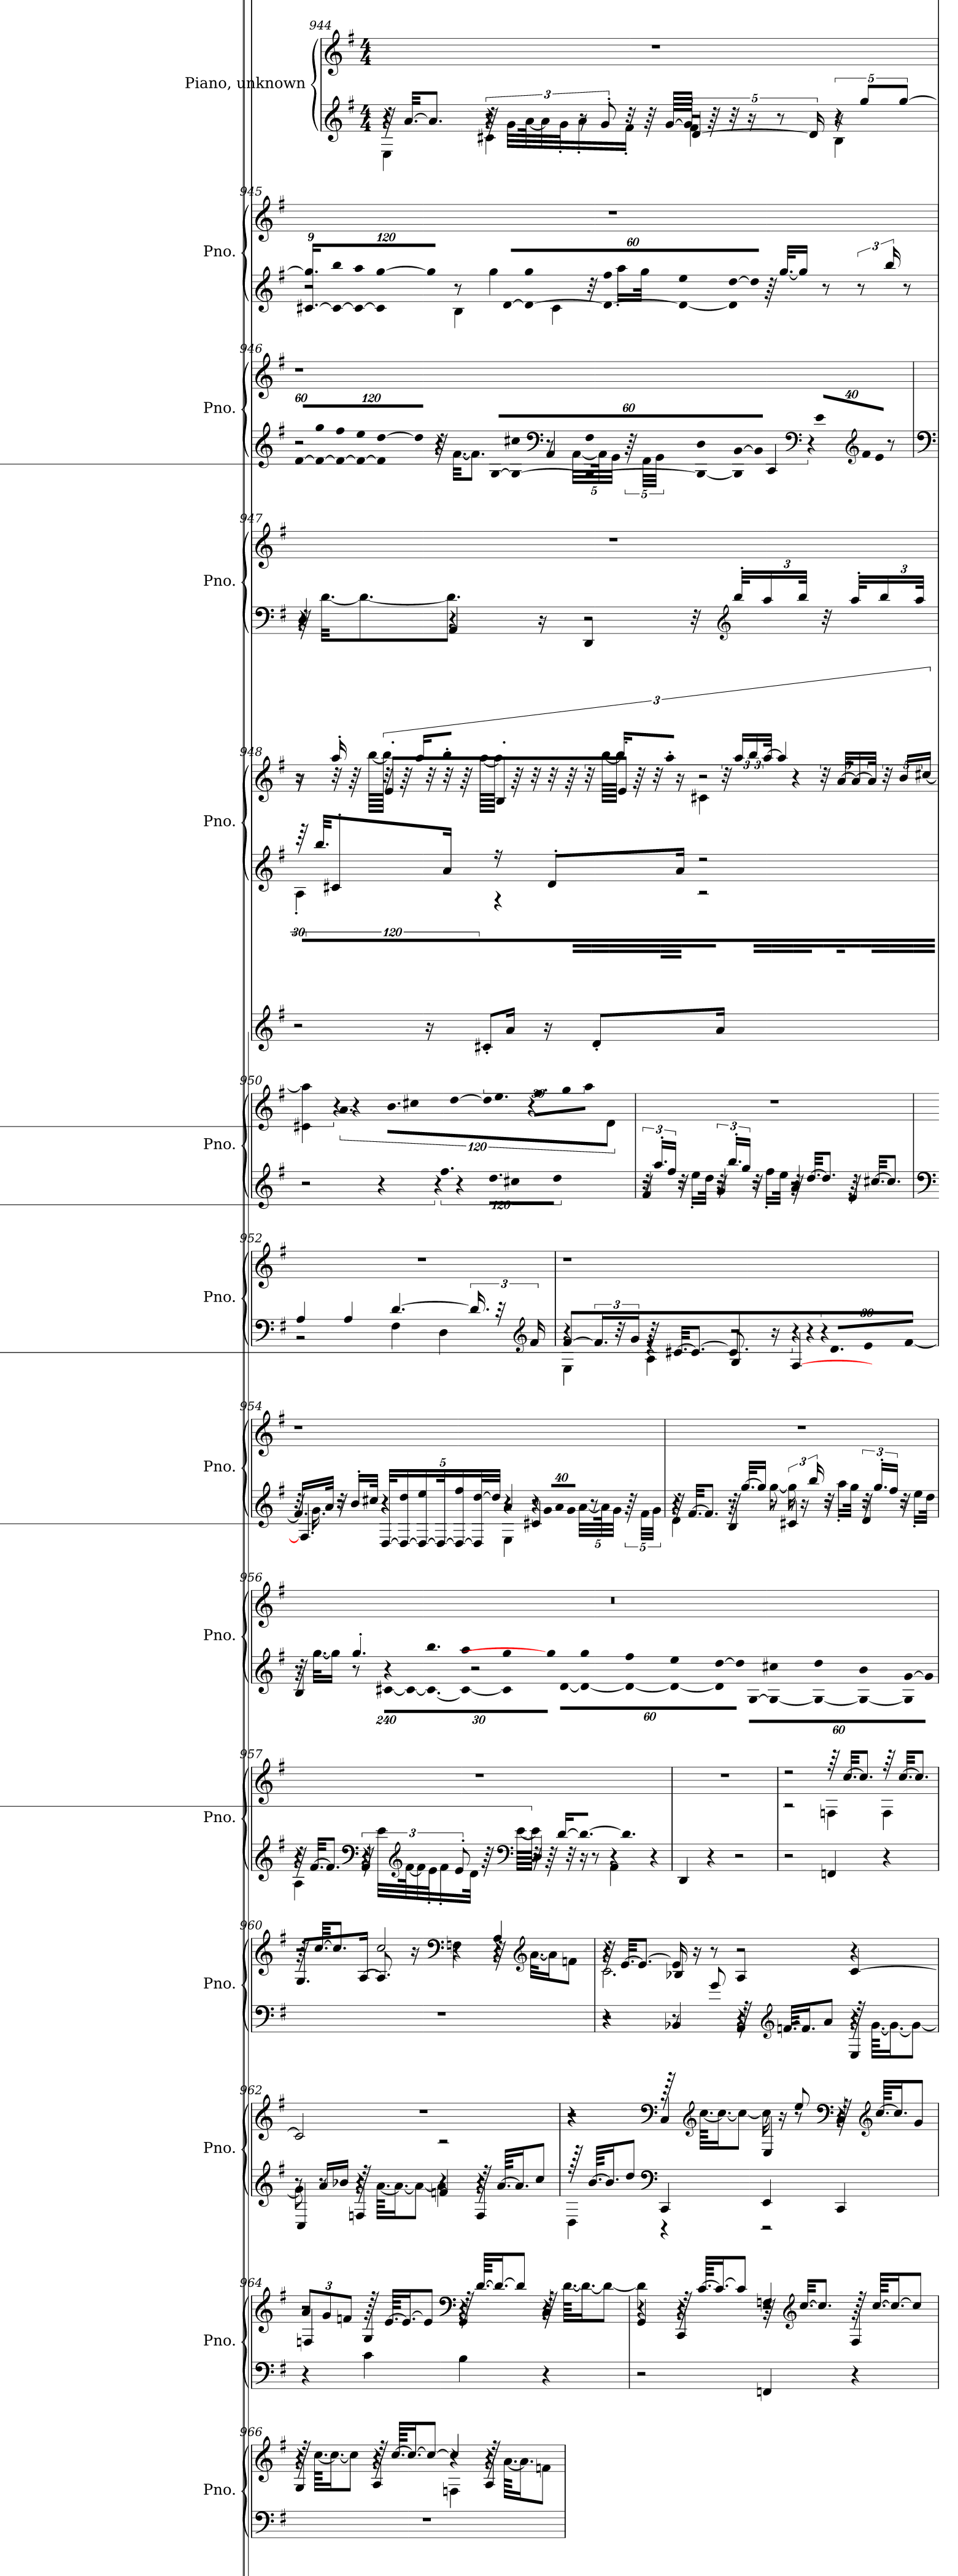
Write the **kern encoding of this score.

**kern	**kern
*part1	*part1
*staff2	*staff1
*I"Piano, unknown	*
*I'Pno.	*
!!LO:LB:g=z
*clefG2	*clefG2
*k[f#]	*k[f#]
*M4/4	*M4/4
=944	=944
*^	*
*	*^	*
*	*	*^	*
64r	4E\	4r	4r	1r
[32.a/KKL	.	.	.	.
8.a/J]	.	.	.	.
6r	64r	8r	4c#X\	.
.	32g\LLL	.	.	.
.	[64a\K	.	.	.
.	32a\]	.	.	.
.	32g'\J	.	.	.
.	16a'\	16r	.	.
12g'/	.	.	.	.
.	16f#'\JJ	32r	.	.
.	.	64r	.	.
.	.	[64g/LLLL	.	.
[5d/	4f#\	64g/JJJJ]	2r	.
.	.	64r	.	.
.	.	32r	.	.
.	.	16r	.	.
.	.	8r	.	.
20d/]	.	.	.	.
20r	4B\	4r	.	.
10gg/L	.	.	.	.
[10gg/J	.	.	.	.
*v	*v	*v	*v	*
!!LO:LB:g=z
=945	=945
*Xbrackettup	*
*^	*
*	*^	*
[18.c#X/ 18.gg/]LL	2r	2r	1r
!LO:N:vis=16	!	!	!
1920%107c#/_ 1920%107bb/	.	.	.
!LO:N:vis=16	!	!	!
1920%107c#/_ 1920%107aa/	.	.	.
!LO:N:vis=32	!	!	!
1920%53c#/] [1920%53gg/L	.	.	.
!LO:N:vis=32	!	!	!
1920%53gg/JJJ]	.	.	.
!LO:N:vis=32	!	!	!
[1920%53d/KLL	.	.	.
!LO:N:vis=16	!	!	!
1920%107d/_ 1920%107gg/	.	.	.
!LO:N:vis=16	!	!	!
1920%107d/_ 1920%107ff#/	.	.	.
!LO:N:vis=16	!	!	!
1920%107d/_ 1920%107ee/	.	.	.
!LO:N:vis=32	!	!	!
1920%53d/] [1920%53dd/L	.	.	.
!LO:N:vis=32	!	!	!
1920%53dd/JJJ]	.	.	.
64r	8r	4B\	.
[32.gg/KLL	.	.	.
16gg/JJ]	.	.	.
8r	4gg\	.	.
*brackettup	*	*	*
12r	.	4c#\	.
24bb/	.	.	.
8r	32r	.	.
.	16aa'\LL	.	.
.	32gg\JJk	.	.
!!LO:LB:g=z
=946	=946	=946	=946
*Xbrackettup	*	*	*
!LO:N:vis=32	!	!	!
[1920%53d/KLL	2r	2r	1r
!LO:N:vis=16	!	!	!
1920%107d/_ 1920%107gg/	.	.	.
!LO:N:vis=16	!	!	!
1920%107d/_ 1920%107ff#/	.	.	.
!LO:N:vis=16	!	!	!
1920%107d/_ 1920%107ee/	.	.	.
!LO:N:vis=32	!	!	!
1920%53d/] [1920%53dd/L	.	.	.
!LO:N:vis=32	!	!	!
1920%53dd/JJJ]	.	.	.
!LO:N:vis=32	!	!	!
[1920%53G/KLL	.	.	.
!LO:N:vis=16	!	!	!
1920%107G/_ 1920%107cc#X/	.	.	.
!LO:N:vis=16	!	!	!
1920%107G/_ 1920%107dd/	.	.	.
!LO:N:vis=16	!	!	!
1920%107G/_ 1920%107b/	.	.	.
!LO:N:vis=32	!	!	!
1920%53G/] [1920%53g/L	.	.	.
!LO:N:vis=32	!	!	!
1920%53g/JJJ]	.	.	.
4A/	64r	4r	.
.	[32.f#\KKL	.	.
.	8.f#\J]	.	.
*clefF4	*	*	*
*brackettup	*	*	*
!LO:N:vis=64	!	!	!
960%17r	8r	4AA/	.
!LO:N:vis=32	!	!	!
640%23e/LLL	.	.	.
*clefG2	*	*	*
!LO:N:vis=32	!	!	!
640%23f#/	.	.	.
!LO:N:vis=32	!	!	!
640%23e/JJJ	.	.	.
.	[40f#\LLL	.	.
8r	.	.	.
.	80f#\K]	.	.
.	40e\JJJ	.	.
.	80r	.	.
.	40d\LLL	.	.
.	40e\JJJ	.	.
.	1920ryy	1920ryy	1920ryy
!!LO:PB:g=z
=947	=947	=947	=947
*clefF4	*	*	*
4r	64r	4D/	1r
.	[32.d\KKL	.	.
.	8.d\_	.	.
4AA/	8.d\J]	4r	.
.	16r	.	.
4DD/	2r	2r	.
32r	.	.	.
*clefG2	*	*	*
32bb'/KLL	.	.	.
*Xbrackettup	*	*	*
24aa/	.	.	.
48bb/JJk	.	.	.
32r	.	.	.
32aa'/KLL	.	.	.
24bb/	.	.	.
48aa/JJk	.	.	.
*	*v	*v	*
!!LO:LB:g=z
=948	=948	=948
*	*	*^
*	*	*	*^
64r	4A'\	16r	16r	8r
32.bb/KKL	.	.	.	.
8c#X'/	.	16aa'/	32r	.
.	.	.	64r	.
.	.	.	[64bb\LLLL	.
.	.	48r	64bb\JJJJ]	8e'/L
.	.	.	64r	.
.	.	24aa/LL	.	.
.	.	.	32r	.
16a/Jk	.	16bb'/JJ	32r	.
.	.	.	64r	.
.	.	.	[64aa\LLLL	.
16r	4r	48r	64aa\JJJJ]	8B'/
.	.	.	64r	.
.	.	24bb/LL	.	.
.	.	.	32r	.
8d'/L	.	16aa'/JJ	32r	.
.	.	.	64r	.
.	.	.	[64bb\LLLL	.
.	.	48r	64bb\JJJJ]	8e'/J
.	.	.	64r	.
.	.	24aa/LL	.	.
.	.	.	32r	.
*	*	*Xbrackettup	*	*
16a/Jk	.	24bb/	16r	.
.	.	[48aa/JJk	.	.
2r	2r	4aa/]	4c#X\	2r
*	*	*brackettup	*	*
.	.	40r	4r	.
.	.	[40a/KLL	.	.
.	.	20a/_	.	.
.	.	40a/JJk]	.	.
.	.	40r	.	.
.	.	20b/LL	.	.
.	.	[20cc#X/JJ	.	.
*v	*v	*	*	*
!!LO:LB:g=z	!!	!!
=949	=949	=949	=949
!	!LO:N:vis=64	!	!
2r	960%17cc#/KLLL]	4r	2r
!	!LO:N:vis=32.	!	!
.	1920%103dd/JJJ	.	.
!	!LO:N:vis=64	!	!
.	960%17r	.	.
!	!LO:N:vis=32.	!	!
.	1920%103ee/KLL	.	.
!	!LO:N:vis=16	!	!
.	1920%137ff#/	.	.
!	!LO:N:vis=32	!	!
.	[640%23gg#X/JJk	.	.
.	32gg#/LLL]	8r	.
.	32bb'/	.	.
.	32.aa'/	.	.
.	[64bb/L	.	.
.	96bb/JJJJ]	16r	.
.	96r	.	.
.	24aa/LL	.	.
.	16bb'/JJ	32r	.
.	.	64r	.
.	.	[64aa\LLLL	.
16r	[40A/LLL	64aa\JJJJ]	8r
.	.	64r	.
.	40A/] 40bb/JJJ	.	.
.	.	32r	.
.	20r	.	.
8c#X'/L	.	16aa'\KL	.
.	40bb/	.	.
.	32r	8e'\J	16r
.	32aa'/KLL	.	.
16a/Jk	16bb'/JJ	.	32r
.	.	.	64r
.	.	.	[64aa/LLLL
16r	64r	16.B'\	64aa/JJJJ]
.	32.bb/KLL	.	64r
.	.	.	32r
8d'/L	16aa'/	.	16r
.	.	64r	.
.	.	[64bb\LLLL	.
.	[40e/L	64bb\JJJJ]	8r
.	.	64r	.
.	40e/] 40aa/JJJ	.	.
.	.	32r	.
.	80r	.	.
16a/Jk	40bb/	16r	.
.	80r	.	.
.	[40aa/	.	.
*	*v	*v	*v
!!LO:LB:g=z
=950	=950
2r	4c#X\ 4aa\]
!	!LO:N:vis=64
.	960%17r
!	!LO:N:vis=32.
.	1920%103a/
!	!LO:N:vis=64
.	960%17r
!	!LO:N:vis=32.
.	1920%103b\KLL
!	!LO:N:vis=16
.	1920%137cc#X\
!	!LO:N:vis=32
.	[640%23dd\L
!	!LO:N:vis=64
4r	960%17dd\K]
!	!LO:N:vis=32.
.	1920%103ee\JJJ
!	!LO:N:vis=64
.	960%17r
!	!LO:N:vis=32.
.	1920%103ff#\KLL
!	!LO:N:vis=16
.	1920%137gg\
!	!LO:N:vis=32
.	640%23aa\JJk
*brackettup	*
!LO:N:vis=64	!
960%17r	4d/
!LO:N:vis=32.	!
1920%103ff#\	.
!LO:N:vis=64	!
960%17r	.
!LO:N:vis=32.	!
1920%103dd\KLL	.
!LO:N:vis=16	!
1920%137cc#X\	.
!LO:N:vis=32	!
640%23dd\JJk	.
!!LO:LB:g=z
=951	=951
*^	*
*	*^	*
48r	8r	4f#/	1r
24.aa'/LL	.	.	.
24ff#/JJ	.	.	.
8r	32r	.	.
.	16ee'\LL	.	.
.	32dd\JJk	.	.
48r	8r	4g/	.
24.bb'/LL	.	.	.
24gg/JJ	.	.	.
8r	32r	.	.
.	16ff#'\LL	.	.
.	32ee\JJk	.	.
64r	2r	4a/	.
[32.dd/KKL	.	.	.
8.dd/J]	.	.	.
64r	.	4e/	.
[32.cc#X/KKL	.	.	.
8.cc#/J]	.	.	.
*v	*v	*v	*
=952	=952
*clefF4	*
*^	*
4A/	2r	1r
4A/	.	.
[4.d/	4F#\	.
.	4D\	.
24.d/]	.	.
48r	.	.
*clefG2	*	*
24f#/	.	.
!!LO:LB:g=z
=953	=953	=953
*	*^	*
[8f#/L	4E\	4r	1r
24.f#/Jk]	.	.	.
48r	.	.	.
24g/	.	.	.
4r	4A\	64r	.
.	.	[32.c#X/KKL	.
.	.	8.c#/J_	.
4G/	2r	8.c#/]	.
.	.	16r	.
!LO:N:vis=32	!	!	!
640%23r	.	[4F#/	.
!LO:N:vis=32	!	!	!
640%23r	.	.	.
!LO:N:vis=64	!	!	!
960%17r	.	.	.
!LO:N:vis=32.	!	!	!
1920%103d/KLL	.	.	.
!LO:N:vis=16	!	!	!
1920%137e/	.	.	.
!LO:N:vis=32	!	!	!
[640%23f#/JJk	.	.	.
.	1920ryy	1920ryy	1920ryy
!!LO:PB:g=z
=954	=954	=954	=954
16.f#/LL]	32r	4F#/]	1r
.	16.g'\	.	.
32a/JJk	.	.	.
32r	8r	.	.
16b'/LL	.	.	.
32cc#X/JJk	.	.	.
*Xbrackettup	*	*	*
[40D/KLL	4r	4r	.
20D/_ 20dd/	.	.	.
20D/_ 20ee/	.	.	.
40D/K_	.	.	.
20D/_ 20ff#/	.	.	.
40D/] [40dd/L	.	.	.
40dd/JJJ]	.	.	.
4a/	4E\	4r	.
*brackettup	*	*	*
!LO:N:vis=64	!	!	!
960%17r	8r	4c#X/	.
!LO:N:vis=32	!	!	!
640%23g/LLL	.	.	.
!LO:N:vis=32	!	!	!
640%23a/	.	.	.
!LO:N:vis=32	!	!	!
640%23g/JJJ	.	.	.
.	[40a\LLL	.	.
8r	.	.	.
.	80a\K]	.	.
.	40g\JJJ	.	.
.	80r	.	.
.	40f#\LLL	.	.
.	40g\JJJ	.	.
.	1920ryy	1920ryy	1920ryy
!!LO:LB:g=z
=955	=955	=955	=955
64r	4d\	4r	1r
[32.f#/KKL	.	.	.
8.f#/J]	.	.	.
64r	8r	4B/	.
[32.gg/KLL	.	.	.
16gg/JJ]	.	.	.
8r	[8gg\	.	.
12r	16gg\]	4c#X/	.
.	16r	.	.
24bb/	.	.	.
8r	32r	.	.
.	16aa'\LL	.	.
.	32gg\JJk	.	.
48r	8r	4d/	.
24.gg'/LL	.	.	.
24ff#/JJ	.	.	.
8r	32r	.	.
.	16ee'\LL	.	.
.	32dd\JJk	.	.
!!LO:LB:g=z
=956	=956	=956	=956
8r	64r	4B/	1r
.	[32.gg\KLL	.	.
.	16gg\JJ]	.	.
4.gg'/	8r	.	.
*	*Xbrackettup	*	*
!	!LO:N:vis=16	!	!
.	[1920%137c#X\LL	4r	.
!	!LO:N:vis=64	!	!
.	960%17c#\KL_	.	.
!	!LO:N:vis=32.	!	!
.	1920%103c#\_ 1920%103bb\J	.	.
!	!LO:N:vis=16	!	!
.	1920%137c#\_ 1920%137aa\	.	.
!	!LO:N:vis=64	!	!
.	960%17c#\] [960%17gg\LL	.	.
.	1920ryy	.	.
!	!LO:N:vis=64	!	!
.	960%17gg\JJJJ]	.	.
!	!LO:N:vis=32	!	!
2r	[1920%53d\KLL	2r	.
!	!LO:N:vis=16	!	!
.	1920%107d\_ 1920%107gg\	.	.
!	!LO:N:vis=16	!	!
.	1920%107d\_ 1920%107ff#\	.	.
!	!LO:N:vis=16	!	!
.	1920%107d\_ 1920%107ee\	.	.
!	!LO:N:vis=32	!	!
.	1920%53d\] [1920%53dd\L	.	.
!	!LO:N:vis=32	!	!
.	1920%53dd\JJJ]	.	.
!	!LO:N:vis=32	!	!
.	[1920%53G\KLL	.	.
!	!LO:N:vis=16	!	!
.	1920%107G\_ 1920%107cc#X\	.	.
!	!LO:N:vis=16	!	!
.	1920%107G\_ 1920%107dd\	.	.
!	!LO:N:vis=16	!	!
.	1920%107G\_ 1920%107b\	.	.
!	!LO:N:vis=32	!	!
.	1920%53G\] [1920%53g\L	.	.
!	!LO:N:vis=32	!	!
.	1920%53g\JJJ]	.	.
!!LO:LB:g=z
=957	=957	=957	=957
64r	4A\	4r	1r
[32.f#/KKL	.	.	.
8.f#/J]	.	.	.
*clefF4	*	*	*
*brackettup	*	*	*
6r	64r	4AA/	.
.	32e\LLL	.	.
*clefG2	*	*	*
.	[64f#\K	.	.
.	32f#\]	.	.
.	32e'\J	.	.
.	16f#'\	.	.
12e'/	.	.	.
.	32d\JJk	.	.
.	64r	.	.
*clefF4	*	*	*
.	[64e\LLLL	.	.
48r	64e\JJJJ]	4D/	.
.	64r	.	.
[24d/KL	.	.	.
.	32r	.	.
8.d/J_	16r	.	.
.	8r	.	.
8.d/]	4AA\	4r	.
16r	.	.	.
*v	*v	*v	*
=958	=958
4DD/	1r
4r	.
2r	.
!!LO:LB:g=z
=959	=959
*	*^
2r	2r	2r
4FFn/	64r	4Fn\
.	[32.cc/KKL	.
.	8.cc/J]	.
4r	64r	4F\
.	[32.cc/KKL	.
.	8.cc/J]	.
=960	=960	=960
*	*	*^
1r	64r	2r	8.G/L
.	[32.cc/KKL	.	.
.	8.cc/J]	.	.
.	.	.	[16A/Jk
.	2cc/	.	8.A/]
.	.	.	16r
*	*clefF4	*	*
.	.	4Fn\	4r
.	4r	64r	4A/
*	*clefG2	*	*
.	.	[32.a\KLL	.
.	.	16a\J]	.
.	.	8fn\J	.
!!LO:LB:g=z	!!	!!
=961	=961	=961	=961
*^	*	*	*
*	*^	*	*	*
4r	2r	4r	64r	2.c\	4r
.	.	.	[32.e/KKL	.	.
.	.	.	8.e/J_	.	.
8r	.	4BB-X/	16e/]	.	4B-X/
.	.	.	16r	.	.
8g/	.	.	8r	.	.
128r	4r	4AA/	2r	.	4A/
*clefG2	*	*	*	*	*
[64.fn/KKLL	.	.	.	.	.
16.f/J]	.	.	.	.	.
8a/J	.	.	.	.	.
4r	128r	4E/	.	4r	[4c/
.	[64.g\KKLL	.	.	.	.
.	16.g\J_	.	.	.	.
.	8g\J_	.	.	.	.
*	*	*	*	*v	*v
=962	=962	=962	=962	=962
8r	8g\]	4C/	1r	2c/]
16a/LL	8r	.	.	.
16b-X/JJ	.	.	.	.
4r	128r	4Fn/	.	.
.	[64.a\KKLL	.	.	.
.	16.a\J_	.	.	.
.	8a\J_	.	.	.
4fn/	4a\]	4r	.	2r
128r	4r	4F/	.	.
[64.a/KKLL	.	.	.	.
16.a/J]	.	.	.	.
8cc/J	.	.	.	.
*	*v	*v	*	*
!!LO:PB:g=z
=963	=963	=963	=963
*	*	*	*^
128r	4D\	2r	4r	4r
[64.b/KKLL	.	.	.	.
16.b/J]	.	.	.	.
8dd/J	.	.	.	.
*clefF4	*	*clefF4	*	*
4CC/	4r	.	128r	4C/
*	*	*clefG2	*	*
.	.	.	[64.cc\KKLL	.
.	.	.	16.cc\J_	.
.	.	.	8cc\J_	.
4EE/	2r	8r	16cc\]	4E/
.	.	.	16r	.
.	.	8ee/	8r	.
*	*	*clefF4	*	*
4CC/	.	128r	4r	4C/
*	*	*clefG2	*	*
.	.	[64.cc/KKLL	.	.
.	.	16.cc/J]	.	.
.	.	8g/J	.	.
*v	*v	*	*	*
!!LO:LB:g=z	!!	!!
=964	=964	=964	=964
*	*Xbrackettup	*	*
4r	12a/L	2r	4Fn/
.	12g/	.	.
.	12fn/J	.	.
4c\	128r	.	4G/
.	[64.e/KKLL	.	.
.	16.e/J_	.	.
.	8e/J]	.	.
*	*clefF4	*	*
4B\	128r	4r	4GG/
.	[64.d/KKLL	.	.
.	16.d/J_	.	.
.	8d/J]	.	.
4r	4r	128r	4C/
.	.	[64.d\KKLL	.
.	.	16.d\J_	.
.	.	8d\J_	.
=965	=965	=965	=965
2r	4GG/	4d\]	4r
.	128r	4r	4CC/
.	[64.c/KKLL	.	.
.	16.c/J_	.	.
.	8c/J]	.	.
4FFn/	64r	2r	4Fn/
*	*clefG2	*	*
.	[32.cc/KKL	.	.
.	8.cc/J]	.	.
4r	128r	.	4F/
.	[64.cc/KKLL	.	.
.	16.cc/J_	.	.
.	8cc/J]	.	.
!!LO:LB:g=z	!!	!!
=966	=966	=966	=966
1r	4r	128r	4G/
.	.	[64.cc\KKLL	.
.	.	16.cc\J_	.
.	.	8cc\J]	.
.	128r	4r	4A/
.	[64.cc/KKLL	.	.
.	16.cc/J_	.	.
.	8cc/J_	.	.
.	4cc/]	4Fn\	4r
.	4r	128r	4A/
.	.	[64.a\KKLL	.
.	.	16.a\J]	.
.	.	8fn\J	.
*	*v	*v	*v
=	=
*-	*-
